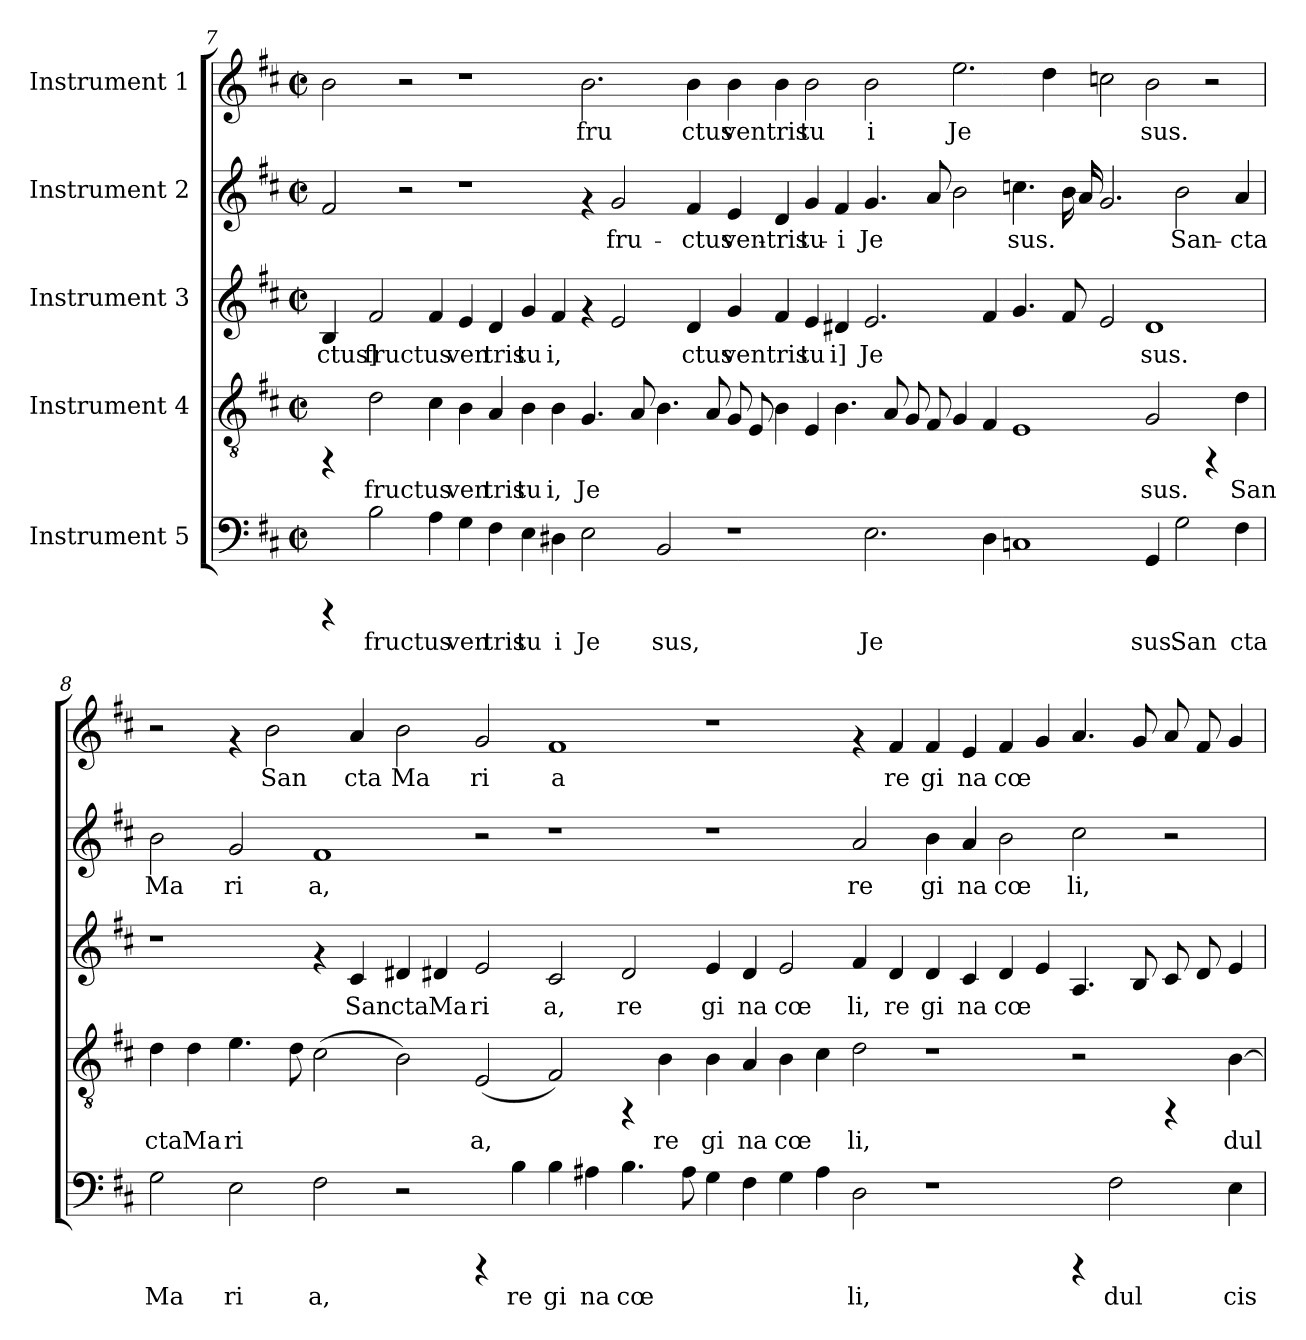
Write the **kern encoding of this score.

**kern	**text	**kern	**text	**kern	**text	**kern	**text	**kern	**text
*part5	*part5	*part4	*part4	*part3	*part3	*part2	*part2	*part1	*part1
*staff5	*staff5	*staff4	*staff4	*staff3	*staff3	*staff2	*staff2	*staff1	*staff1
*I"Instrument 5	*	*I"Instrument 4	*	*I"Instrument 3	*	*I"Instrument 2	*	*I"Instrument 1	*
!!LO:PB:g=z
*clefF4	*	*clefGv2	*	*clefG2	*	*clefG2	*	*clefG2	*
*k[f#c#]	*	*k[f#c#]	*	*k[f#c#]	*	*k[f#c#]	*	*k[f#c#]	*
*D:	*	*D:	*	*D:	*	*D:	*	*D:	*
*M2/2	*	*M2/2	*	*M2/2	*	*M2/2	*	*M2/2	*
*met(c|)	*	*met(c|)	*	*met(c|)	*	*met(c|)	*	*met(c|)	*
=7	=7	=7	=7	=7	=7	=7	=7	=7	=7
!	!	!	!	!	!LO:LY:b:cj	!	!LO:LY:b:cj	!	!LO:LY:a:cj
4rCCC	.	4rFF	.	4B/	ctus]	2f#/	.	2b\	--
!	!LO:LY:b:cj	!	!LO:LY:b:cj	!	!LO:LY:b:cj	!	!	!	!
2B\	fructus	2d\	fructus	2f#/	fructus	.	.	.	.
.	.	.	.	.	.	2r	.	2r	.
!	!LO:LY:b:cj	!	!LO:LY:b:cj	!	!LO:LY:b:cj	!	!	!	!
4A\	.	4c#\	.	4f#/	.	.	.	.	.
!	!LO:LY:b:cj	!	!LO:LY:b:cj	!	!LO:LY:b:cj	!	!	!	!
4G\	ven	4B\	ven	4e/	ven	1r	.	1r	.
!	!LO:LY:b:cj	!	!LO:LY:b:cj	!	!LO:LY:b:cj	!	!	!	!
4F#\	tris	4A/	tris	4d/	tris	.	.	.	.
!	!LO:LY:b:cj	!	!LO:LY:b:cj	!	!LO:LY:b:cj	!	!	!	!
4E\	tu	4B\	tu	4g/	tu	.	.	.	.
!	!LO:LY:b:cj	!	!LO:LY:b:cj	!	!LO:LY:b:cj	!	!	!	!
4D#\	i	4B\	i,	4f#/	i,	.	.	.	.
!	!LO:LY:b:cj	!	!LO:LY:b:cj	!	!	!	!	!	!LO:LY:a:cj
2E\	Je	4.G/	Je	4rf	.	4rf	.	2.b\	-fru
!	!	!	!	!	!LO:LY:b:cj	!	!LO:LY:b:cj	!	!
.	.	.	.	2e/	.	2g/	fru-	.	.
!	!	!	!LO:LY:b:cj	!	!	!	!	!	!
.	.	8A/	.	.	.	.	.	.	.
!	!LO:LY:b:cj	!	!LO:LY:b:cj	!	!	!	!	!	!
2BB/	sus,	4.B\	.	.	.	.	.	.	.
!	!	!	!	!	!LO:LY:b:cj	!	!LO:LY:b:cj	!	!LO:LY:a:cj
.	.	.	.	4d/	ctus	4f#/	-ctus	4b\	ctus
!	!	!	!LO:LY:b:cj	!	!	!	!	!	!
.	.	8A/	.	.	.	.	.	.	.
!	!	!	!LO:LY:b:cj	!	!LO:LY:b:cj	!	!LO:LY:b:cj	!	!LO:LY:a:cj
1r	.	8G/	.	4g/	ven	4e/	ven-	4b\	ven
!	!	!	!LO:LY:b:cj	!	!	!	!	!	!
.	.	8E/	.	.	.	.	.	.	.
!	!	!	!LO:LY:b:cj	!	!LO:LY:b:cj	!	!LO:LY:b:cj	!	!LO:LY:a:cj
.	.	4B\	.	4f#/	tris	4d/	-tris	4b\	tris
!	!	!	!LO:LY:b:cj	!	!LO:LY:b:cj	!	!LO:LY:b:cj	!	!LO:LY:a:cj
.	.	4E/	.	4e/	tu	4g/	tu-	2b\	tu
!	!	!	!LO:LY:b:cj	!	!LO:LY:b:cj	!	!LO:LY:b:cj	!	!
.	.	4.B\	.	4d#/	i]	4f#/	-i	.	.
!	!LO:LY:b:cj	!	!	!	!LO:LY:b:cj	!	!LO:LY:b:cj	!	!LO:LY:a:cj
2.E\	Je	.	.	2.e/	Je	4.g/	Je-	2b\	i
!	!	!	!LO:LY:b:cj	!	!	!	!	!	!
.	.	8A/	.	.	.	.	.	.	.
!	!	!	!LO:LY:b:cj	!	!	!	!	!	!
.	.	8G/	.	.	.	.	.	.	.
!	!	!	!LO:LY:b:cj	!	!	!	!LO:LY:b:cj	!	!
.	.	8F#/	.	.	.	8a/	--	.	.
!	!	!	!LO:LY:b:cj	!	!	!	!LO:LY:b:cj	!	!LO:LY:a:cj
.	.	4G/	.	.	.	2b\	--	2.ee\	Je
!	!LO:LY:b:cj	!	!LO:LY:b:cj	!	!LO:LY:b:cj	!	!	!	!
4D#\	.	4F#/	.	4f#/	.	.	.	.	.
!	!LO:LY:b:cj	!	!LO:LY:b:cj	!	!LO:LY:b:cj	!	!LO:LY:b:cj	!	!
1Cn	.	1E	.	4.g/	.	4.cc\	-sus.	.	.
!	!	!	!	!	!	!	!	!	!LO:LY:a:cj
.	.	.	.	.	.	.	.	4dd\	.
!	!	!	!	!	!LO:LY:b:cj	!	!LO:LY:b:cj	!	!
.	.	.	.	8f#/	.	16b\	.	.	.
!	!	!	!	!	!	!	!LO:LY:b:cj	!	!
.	.	.	.	.	.	16a/	.	.	.
!	!	!	!	!	!LO:LY:b:cj	!	!LO:LY:b:cj	!	!LO:LY:a:cj
.	.	.	.	2e/	.	2.g/	.	2ccn\	.
!	!LO:LY:b:cj	!	!LO:LY:b:cj	!	!LO:LY:b:cj	!	!	!	!LO:LY:a:cj
4GG/	sus.	2G/	sus.	1d#	sus.	.	.	2b\	sus.
!	!LO:LY:b:cj	!	!	!	!	!	!LO:LY:b:cj	!	!
2G\	San	.	.	.	.	2b\	San-	.	.
.	.	4rFF	.	.	.	.	.	2r	.
!	!LO:LY:b:cj	!	!LO:LY:b:cj	!	!	!	!LO:LY:b:cj	!	!
4F#\	cta	4d\	San	.	.	4a/	-cta	.	.
!!LO:LB:g=z
=8	=8	=8	=8	=8	=8	=8	=8	=8	=8
!	!LO:LY:b:cj	!	!LO:LY:b:cj	!	!	!	!LO:LY:b:cj	!	!
2G\	Ma	4d\	cta	1r	.	2b\	Ma	2r	.
!	!	!	!LO:LY:b:cj	!	!	!	!	!	!
.	.	4d\	Ma	.	.	.	.	.	.
!	!LO:LY:b:cj	!	!LO:LY:b:cj	!	!	!	!LO:LY:b:cj	!	!
2E\	ri	4.e\	ri	.	.	2g/	ri	4rf	.
!	!	!	!	!	!	!	!	!	!LO:LY:b:cj
.	.	.	.	.	.	.	.	2b\	San
!	!	!	!LO:LY:b:cj	!	!	!	!	!	!
.	.	8d\	.	.	.	.	.	.	.
!	!LO:LY:b:cj	!	!LO:LY:b:cj	!	!	!	!LO:LY:b:cj	!	!
2F#\	a,	(>2c#\	.	4rf	.	1f#	a,	.	.
!	!	!	!	!	!LO:LY:b:cj	!	!	!	!LO:LY:b:cj
.	.	.	.	4c#/	San	.	.	4a/	cta
!	!	!	!LO:LY:b:cj	!	!LO:LY:b:cj	!	!	!	!LO:LY:b:cj
2r	.	2B\)	.	4d#X/	cta	.	.	2b\	Ma
!	!	!	!	!	!LO:LY:b:cj	!	!	!	!
.	.	.	.	4d#X/	Ma	.	.	.	.
!	!	!	!LO:LY:b:cj	!	!LO:LY:b:cj	!	!	!	!LO:LY:b:cj
4rCCC	.	(<2E/	a,	2e/	ri	2r	.	2g/	ri
!	!LO:LY:b:cj	!	!	!	!	!	!	!	!
4B\	re	.	.	.	.	.	.	.	.
!	!LO:LY:b:cj	!	!LO:LY:b:cj	!	!LO:LY:b:cj	!	!	!	!LO:LY:b:cj
4B\	gi	2F#/)	.	2c#/	a,	1r	.	1f#	a
!	!LO:LY:b:cj	!	!	!	!	!	!	!	!
4A#X\	na	.	.	.	.	.	.	.	.
!	!LO:LY:b:cj	!	!	!	!LO:LY:b:cj	!	!	!	!
4.B\	cœ	4rFF	.	2d#/	re	.	.	.	.
!	!	!	!LO:LY:b:cj	!	!	!	!	!	!
.	.	4B\	re	.	.	.	.	.	.
!	!LO:LY:b:cj	!	!	!	!	!	!	!	!
8A#\	.	.	.	.	.	.	.	.	.
!	!LO:LY:b:cj	!	!LO:LY:b:cj	!	!LO:LY:b:cj	!	!	!	!
4G\	.	4B\	gi	4e/	gi	1r	.	1r	.
!	!LO:LY:b:cj	!	!LO:LY:b:cj	!	!LO:LY:b:cj	!	!	!	!
4F#\	.	4A/	na	4d#/	na	.	.	.	.
!	!LO:LY:b:cj	!	!LO:LY:b:cj	!	!LO:LY:b:cj	!	!	!	!
4G\	.	4B\	cœ	2e/	cœ	.	.	.	.
!	!LO:LY:b:cj	!	!LO:LY:b:cj	!	!	!	!	!	!
4A#\	.	4c#\	.	.	.	.	.	.	.
!	!LO:LY:b:cj	!	!LO:LY:b:cj	!	!LO:LY:b:cj	!	!LO:LY:b:cj	!	!
2D\	li,	2d\	li,	4f#/	li,	2a/	re	4rf	.
!	!	!	!	!	!LO:LY:b:cj	!	!	!	!LO:LY:b:cj
.	.	.	.	4d#/	re	.	.	4f#/	re
!	!	!	!	!	!LO:LY:b:cj	!	!LO:LY:b:cj	!	!LO:LY:b:cj
1r	.	1r	.	4d#/	gi	4b\	gi	4f#/	gi
!	!	!	!	!	!LO:LY:b:cj	!	!LO:LY:b:cj	!	!LO:LY:b:cj
.	.	.	.	4c#/	na	4a/	na	4e/	na
!	!	!	!	!	!LO:LY:b:cj	!	!LO:LY:b:cj	!	!LO:LY:b:cj
.	.	.	.	4d#/	cœ	2b\	cœ	4f#/	cœ
!	!	!	!	!	!LO:LY:b:cj	!	!	!	!LO:LY:b:cj
.	.	.	.	4e/	.	.	.	4g/	.
!	!	!	!	!	!LO:LY:b:cj	!	!LO:LY:b:cj	!	!LO:LY:b:cj
4rCCC	.	2r	.	4.A/	.	2cc#\	li,	4.a/	.
!	!LO:LY:b:cj	!	!	!	!	!	!	!	!
2F#\	dul	.	.	.	.	.	.	.	.
!	!	!	!	!	!LO:LY:b:cj	!	!	!	!LO:LY:b:cj
.	.	.	.	8B/	.	.	.	8g/	.
!	!	!	!	!	!LO:LY:b:cj	!	!	!	!LO:LY:b:cj
.	.	4rFF	.	8c#/	.	2r	.	8a/	.
!	!	!	!	!	!LO:LY:b:cj	!	!	!	!LO:LY:b:cj
.	.	.	.	8d#/	.	.	.	8f#/	.
!	!LO:LY:b:cj	!	!LO:LY:b:cj	!	!LO:LY:b:cj	!	!	!	!LO:LY:b:cj
4E\	cis	[<4B\	dul	4e/	.	.	.	4g/	.
=	=	=	=	=	=	=	=	=	=
*-	*-	*-	*-	*-	*-	*-	*-	*-	*-
